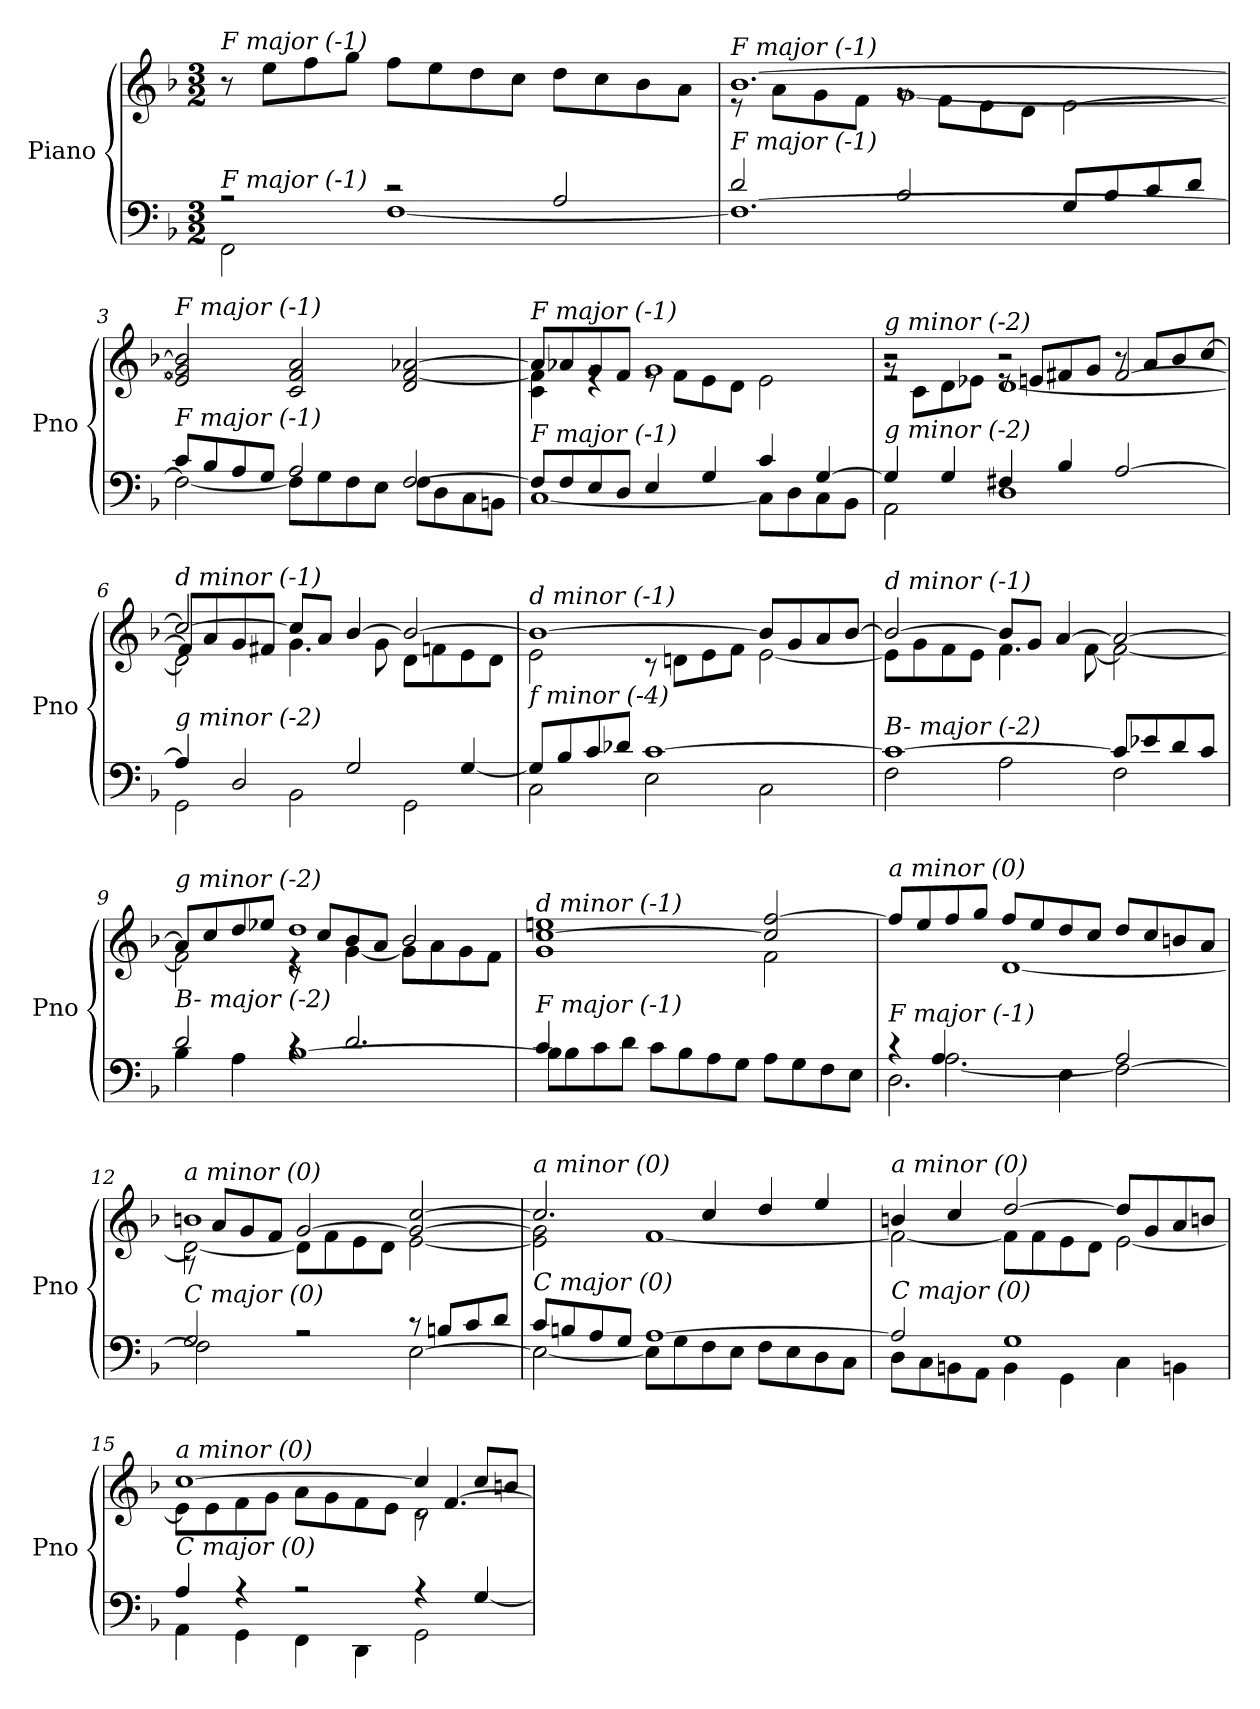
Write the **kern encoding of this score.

**kern	**kern
*part1	*part1
*staff2	*staff1
*I"Piano	*
*I'Pno	*
*clefF4	*clefG2
*k[b-]	*k[b-]
*M3/2	*M3/2
=1	=1
*^	*
!	!	!LO:TX:i:t=F major (-1)
!LO:TX:i:t=F major (-1)	!	!
2r	2FF\	8r
.	.	8ee\L
.	.	8ff\
.	.	8gg\J
2r	[1F	8ff\L
.	.	8ee\
.	.	8dd\
.	.	8cc\J
2A/	.	8dd\L
.	.	8cc\
.	.	8b-\
.	.	8a\J
=2	=2	=2
*	*^	*^
*	*	*	*	*^
!	!	!	!LO:TX:i:t=F major (-1)	!	!
!LO:TX:i:t=F major (-1)	!	!	!	!	!
2ryy	2d/	1.F_	[1.b-	8r	2ryy
.	.	.	.	8a\L	.
.	.	.	.	8g\	.
.	.	.	.	8f\J	.
1ryy	2B-/	.	.	[1g	8rg
.	.	.	.	.	8f\L
.	.	.	.	.	8e\
.	.	.	.	.	8d\J
.	8G/L	.	.	.	[2e\
.	8B-/	.	.	.	.
.	8c/	.	.	.	.
.	8d/J	.	.	.	.
*	*v	*v	*	*	*
*	*	*v	*v	*v
=3	=3	=3
!	!	!LO:TX:i:t=F major (-1)
!LO:TX:i:t=F major (-1)	!	!
8c/L	2F\_	2e/] 2g/] 2b-/]
8B-/	.	.
8A/	.	.
8G/J	.	.
2A/	8F\L]	2c/ 2f/ 2a/
.	8G\	.
.	8F\	.
.	8E\J	.
[2F/	8F\L	2d/ [2f/ [2a-X/
.	8D\	.
.	8C\	.
.	8BBn\J	.
!!LO:LB:g=z
=4	=4	=4
*	*	*^
!	!	!LO:TX:i:t=F major (-1)	!
!LO:TX:i:t=F major (-1)	!	!	!
8F/L]	[1C	8a-/L]	4c\ 4f\]
8F/	.	8a-X/	.
8E/	.	8g/	4re
8D/J	.	8f/J	.
4E/	.	1g	8re
.	.	.	8f\L
4G/	.	.	8e\
.	.	.	8d\J
4c/	8C\L]	.	2e\
.	8D\	.	.
[4G/	8C\	.	.
.	8BB-\J	.	.
=5	=5	=5	=5
*	*	*	*^
!	!	!LO:TX:i:t=g minor (-2)	!	!
!LO:TX:i:t=g minor (-2)	!	!	!	!
4G/]	2AA\	2r	8rg	2re
.	.	.	8c\L	.
4G/	.	.	8d\	.
.	.	.	8e-X\J	.
4F#X/	1D	2r	[1d	8re
.	.	.	.	8en/L
4B-/	.	.	.	8f#X/
.	.	.	.	8g/J
[2A/	.	8r	.	[2f#/
.	.	8a/L	.	.
.	.	8b-/	.	.
.	.	[8cc/J	.	.
=6	=6	=6	=6	=6
*	*^	*	*	*
!	!	!	!LO:TX:i:t=d minor (-1)	!	!
!LO:TX:i:t=g minor (-2)	!	!	!	!	!
2ryy	4A/]	2GG\	2cc/_	2d\]	8f#/L]
.	.	.	.	.	8a/
.	2D/	.	.	.	8g/
.	.	.	.	.	8f#X/J
1ryy	.	2BB-\	8cc/L]	4.g\	1ryy
.	.	.	8a/J	.	.
.	2G/	.	[4b-/	.	.
.	.	.	.	8g\	.
.	.	2GG\	2b-/_	8d\L	.
.	.	.	.	8fn\	.
.	[4G/	.	.	8e\	.
.	.	.	.	8d\J	.
*	*v	*v	*	*	*
*	*	*	*v	*v
!!LO:LB:g=z
=7	=7	=7	=7
!	!	!LO:TX:i:t=d minor (-1)	!
!LO:TX:i:t=f minor (-4)	!	!	!
8G/L]	2C\	1b-_	2e\
8B-/	.	.	.
8c/	.	.	.
8d-X/J	.	.	.
[1c	2E\	.	8r
.	.	.	8dn\L
.	.	.	8e\
.	.	.	8f\J
.	2C\	8b-/L]	[2e\
.	.	8g/	.
.	.	8a/	.
.	.	[8b-/J	.
=8	=8	=8	=8
!	!	!LO:TX:i:t=d minor (-1)	!
!LO:TX:i:t=B- major (-2)	!	!	!
1c_	2F\	2b-/_	8e\L]
.	.	.	8g\
.	.	.	8f\
.	.	.	8e\J
.	2A\	8b-/L]	4.f\
.	.	8g/J	.
.	.	[4a/	.
.	.	.	[8f\
8c/L]	2F\	2a/_	2f\_
8e-X/	.	.	.
8d/	.	.	.
8c/J	.	.	.
=9	=9	=9	=9
*	*^	*	*^
!	!	!	!LO:TX:i:t=g minor (-2)	!	!
!LO:TX:i:t=B- major (-2)	!	!	!	!	!
2ryy	2d/	4B-\	8a/L]	2f\]	2ryy
.	.	.	8cc/	.	.
.	.	4A\	8dd/	.	.
.	.	.	8ee-X/J	.	.
1ryy	4rc	[1B-	1dd	4re	8rc
.	.	.	.	.	8cc/L
.	2.d/	.	.	[4g\	8b-/
.	.	.	.	.	8a/J
.	.	.	.	8g\L]	2b-/
.	.	.	.	8a\	.
.	.	.	.	8g\	.
.	.	.	.	8f\J	.
*	*v	*v	*	*	*
*	*	*	*v	*v
!!LO:LB:g=z
=10	=10	=10	=10
!	!	!LO:TX:i:t=d minor (-1)	!
!LO:TX:i:t=F major (-1)	!	!	!
4c/	8B-\L]	[1cc 1een	1g
.	8B-\	.	.
4ryy	8c\	.	.
.	8d\J	.	.
1ryy	8c\L	.	.
.	8B-\	.	.
.	8A\	.	.
.	8G\J	.	.
.	8A\L	2cc/] [2ff/	2f\
.	8G\	.	.
.	8F\	.	.
.	8E\J	.	.
=11	=11	=11	=11
*^	*^	*	*^
!	!	!	!	!LO:TX:i:t=a minor (0)	!	!
!LO:TX:i:t=F major (-1)	!	!	!	!	!	!
2ryy	4r	2.D\	4ryy	8ff/L]	2ryy	4ryy
.	.	.	.	8ee/	.	.
.	[2.A\	.	4A/	8ff/	.	4ryy
.	.	.	.	8gg/J	.	.
1ryy	.	.	1ryy	8ff/L	[1d	1ryy
.	.	.	.	8ee/	.	.
.	.	4E\	.	8dd/	.	.
.	.	.	.	8cc/J	.	.
.	2A/]	[2F\	.	8dd/L	.	.
.	.	.	.	8cc/	.	.
.	.	.	.	8bn/	.	.
.	.	.	.	8a/J	.	.
*	*	*v	*v	*	*	*
=12	=12	=12	=12	=12	=12
!	!	!	!LO:TX:i:t=a minor (0)	!	!
!LO:TX:i:t=C major (0)	!	!	!	!	!
1ryy	2G/	2F\]	1bn	2d\_	8rA
.	.	.	.	.	8a/L
.	.	.	.	.	8g/
.	.	.	.	.	8f/J
.	2r	2rA	.	8d\L]	[2g/
.	.	.	.	8f\	.
.	.	.	.	8e\	.
.	.	.	.	8d\J	.
2ryy	8r	[2E\	2g/_ [2cc/	[2e\	2ryy
.	8Bn/L	.	.	.	.
.	8c/	.	.	.	.
.	8d/J	.	.	.	.
*	*v	*v	*	*	*
*	*	*	*v	*v
!!LO:LB:g=z
=13	=13	=13	=13
!	!	!LO:TX:i:t=a minor (0)	!
!LO:TX:i:t=C major (0)	!	!	!
8c/L	2E\_	2.cc/]	2e\] 2g\]
8Bn/	.	.	.
8A/	.	.	.
8G/J	.	.	.
[1A	8E\L]	.	[1f
.	8G\	.	.
.	8F\	4cc/	.
.	8E\J	.	.
.	8F\L	4dd/	.
.	8E\	.	.
.	8D\	4ee/	.
.	8C\J	.	.
=14	=14	=14	=14
!	!	!LO:TX:i:t=a minor (0)	!
!LO:TX:i:t=C major (0)	!	!	!
2A/]	8D\L	4bn/	2f\_
.	8C\	.	.
.	8BBn\	4cc/	.
.	8AA\J	.	.
1G	4BB\	[2dd/	8f\L]
.	.	.	8f\
.	4GG\	.	8e\
.	.	.	8d\J
.	4C\	8dd/L]	[2e\
.	.	8g/	.
.	4BBn\	8a/	.
.	.	8bn/J	.
=15	=15	=15	=15
*	*^	*	*^
!	!	!	!LO:TX:i:t=a minor (0)	!	!
!LO:TX:i:t=C major (0)	!	!	!	!	!
1ryy	4A/	4AA\	[1cc	8e\L]	1ryy
.	.	.	.	8e\	.
.	4r	4GG\	.	8f\	.
.	.	.	.	8g\J	.
.	2r	4FF\	.	8a\L	.
.	.	.	.	8g\	.
.	.	4DD\	.	8f\	.
.	.	.	.	8e\J	.
2ryy	4r	2GG\	4cc/]	2d\	8rc
.	.	.	.	.	[4.f/
.	[4G/	.	8cc/L	.	.
.	.	.	8bn/J	.	.
*v	*v	*v	*	*	*
*	*v	*v	*v
=	=
*-	*-
